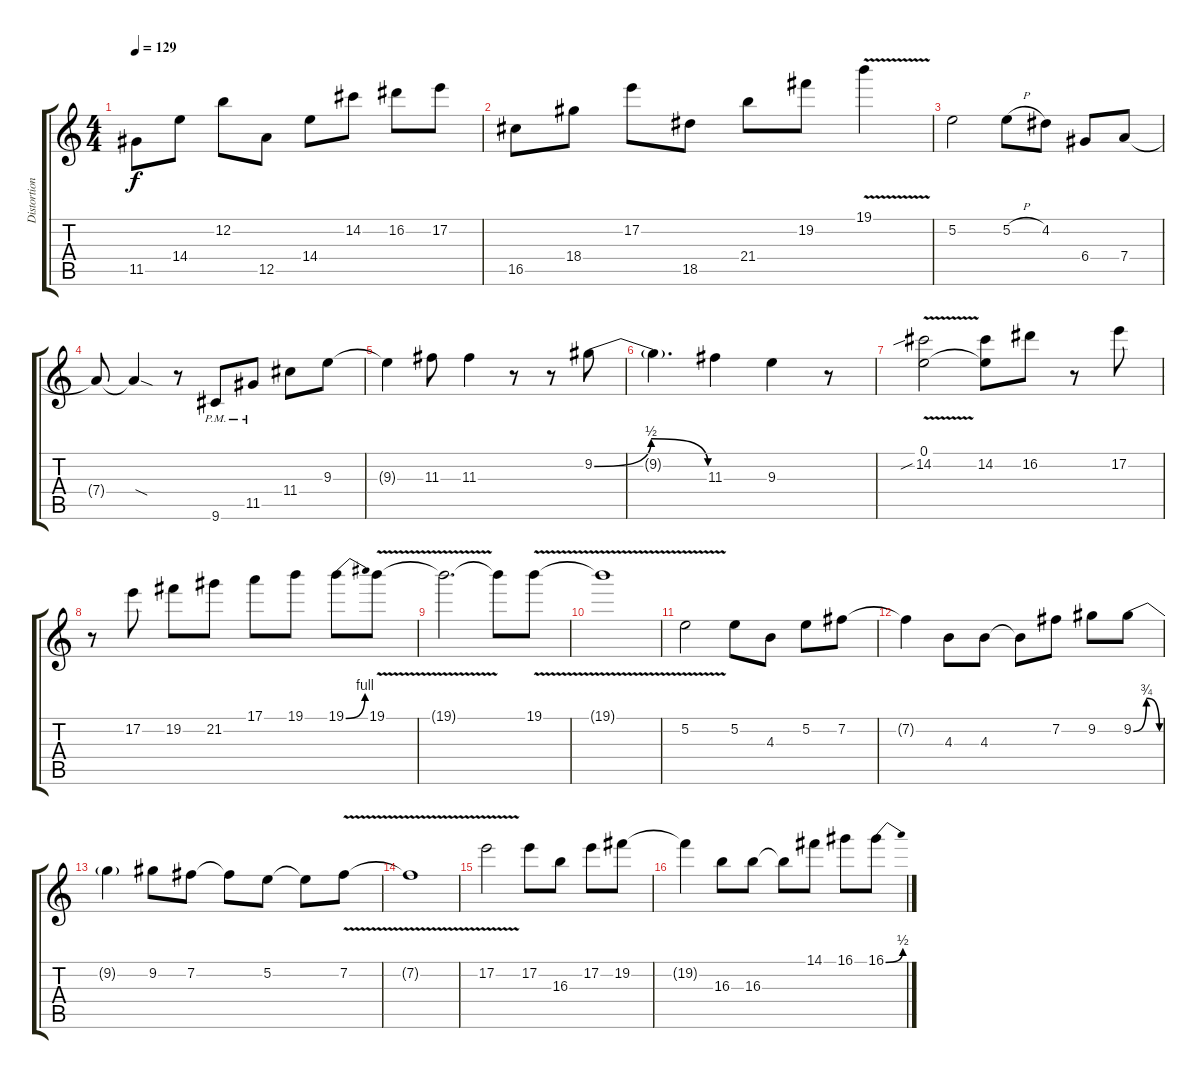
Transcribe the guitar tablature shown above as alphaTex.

\track ("Distortion Guitar" "Distortion") {instrument overdrivenguitar}
\staff {score tabs}
\tuning (E4 B3 G3 D3 A2 E2) {hide}
\ts (4 4)
\tempo 129
\clef g2
\ks c
11.5.8{dy f} 14.4.8 12.2.8 12.5.8 14.4.8 14.2.8 16.2.8 17.2.8 |
16.5.8 18.4.8 17.2.8 18.5.8 21.4.8 19.2.8 19.1{v}.4 |
5.2.2 5.2{h}.8 4.2.8 6.4.8 7.4.8 |
7.4{t}.8 7.4{sod t}.4 r.8 9.6{pm}.8 11.5{pm}.8 11.4.8 9.3.8 |
9.3{t}.4 11.3.8 11.3.4 r.8 r.8 9.2{be (bendrelease 0 0 15 2 40 2 60 0)}.8 |
9.2{t}.4{d} 11.3.4 9.3.4 r.8 |
(0.1 14.2{v sib}).2 (0.1{t} 14.2).8 16.2.8 r.8 17.2.8 |
r.8 17.2.8 19.2.8 21.2.8 17.1.8 19.1.8 19.1{be (bend 0 0 60 4)}.8 19.1{v}.8 |
19.1{t}.2{d} 19.1{t}.8 19.1{v}.8 |
19.1{t}.1 |
5.2{v}.2 5.2.8 4.3.8 5.2.8 7.2.8 |
7.2{t}.4 4.3.8 4.3.8 4.3{t}.8 7.2.8 9.2.8 9.2{be (bendrelease 0 0 41 3 41 3 60 0)}.8 |
9.2{t}.4 9.2.8 7.2.8 7.2{t}.8 5.2.8 5.2{t}.8 7.2{v}.8 |
7.2{t}.1 |
17.2{v}.2 17.2.8 16.3.8 17.2.8 19.2.8 |
19.2{t}.4 16.3.8 16.3.8 16.3{t}.8 14.1.8 16.1.8 16.1{be (bend 0 0 60 2)}.8
